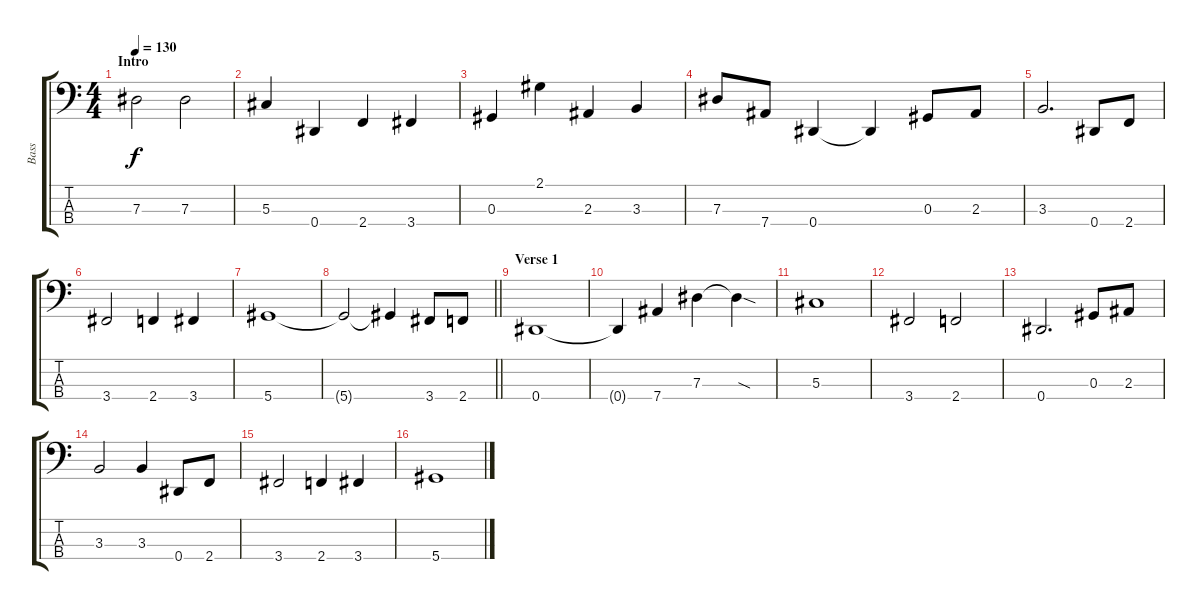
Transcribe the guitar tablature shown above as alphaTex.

\track ("Bass" "Bass") {instrument electricbassfinger}
\staff {score tabs}
\tuning (Gb2 Db2 Ab1 Eb1) {hide}
\ts (4 4)
\section ("" "Intro")
\tempo 130
\clef f4
\ks c
7.3.2{dy f instrument electricbassfinger} 7.3.2 |
5.3.4 0.4.4 2.4.4 3.4.4 |
0.3.4 2.1.4 2.3.4 3.3.4 |
7.3.8 7.4.8 0.4.4 0.4{t}.4 0.3.8 2.3.8 |
3.3.2{d} 0.4.8 2.4.8 |
3.4.2 2.4.4 3.4.4 |
5.4.1 |
\barLineRight lightlight
5.4{t}.2 5.4{t}.4 3.4.8{volume 14} 2.4.8 |
\section ("" "Verse 1")
0.4.1 |
0.4{t}.4 7.4.4 7.3.4 7.3{sod t}.4 |
5.3.1 |
3.4.2 2.4.2 |
0.4.2{d} 0.3.8 2.3.8 |
3.3.2 3.3.4 0.4.8 2.4.8 |
3.4.2 2.4.4 3.4.4 |
5.4.1
